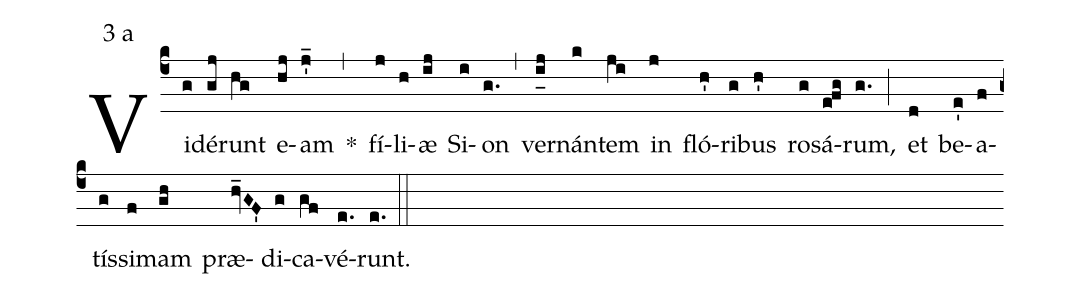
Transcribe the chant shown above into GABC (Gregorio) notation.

mode:3 a;
%%
(c4) Vi(g)dé(gj)runt(hg) e(hj)am(j'_) *(,) fí(j)li(h)æ(ij) Si(i)on(g.) (,) ver(i_[uh:l]j)nán(k)tem(ji) in(j) fló(h')ri(g)bus(h') ro(g)sá(efg)rum,(g.) (;) et(d) be(e')a(f)tís(g)si(f)mam(gh) præ(hv_GF')di(g)ca(gf)vé(e.)runt.(e.) (::)
